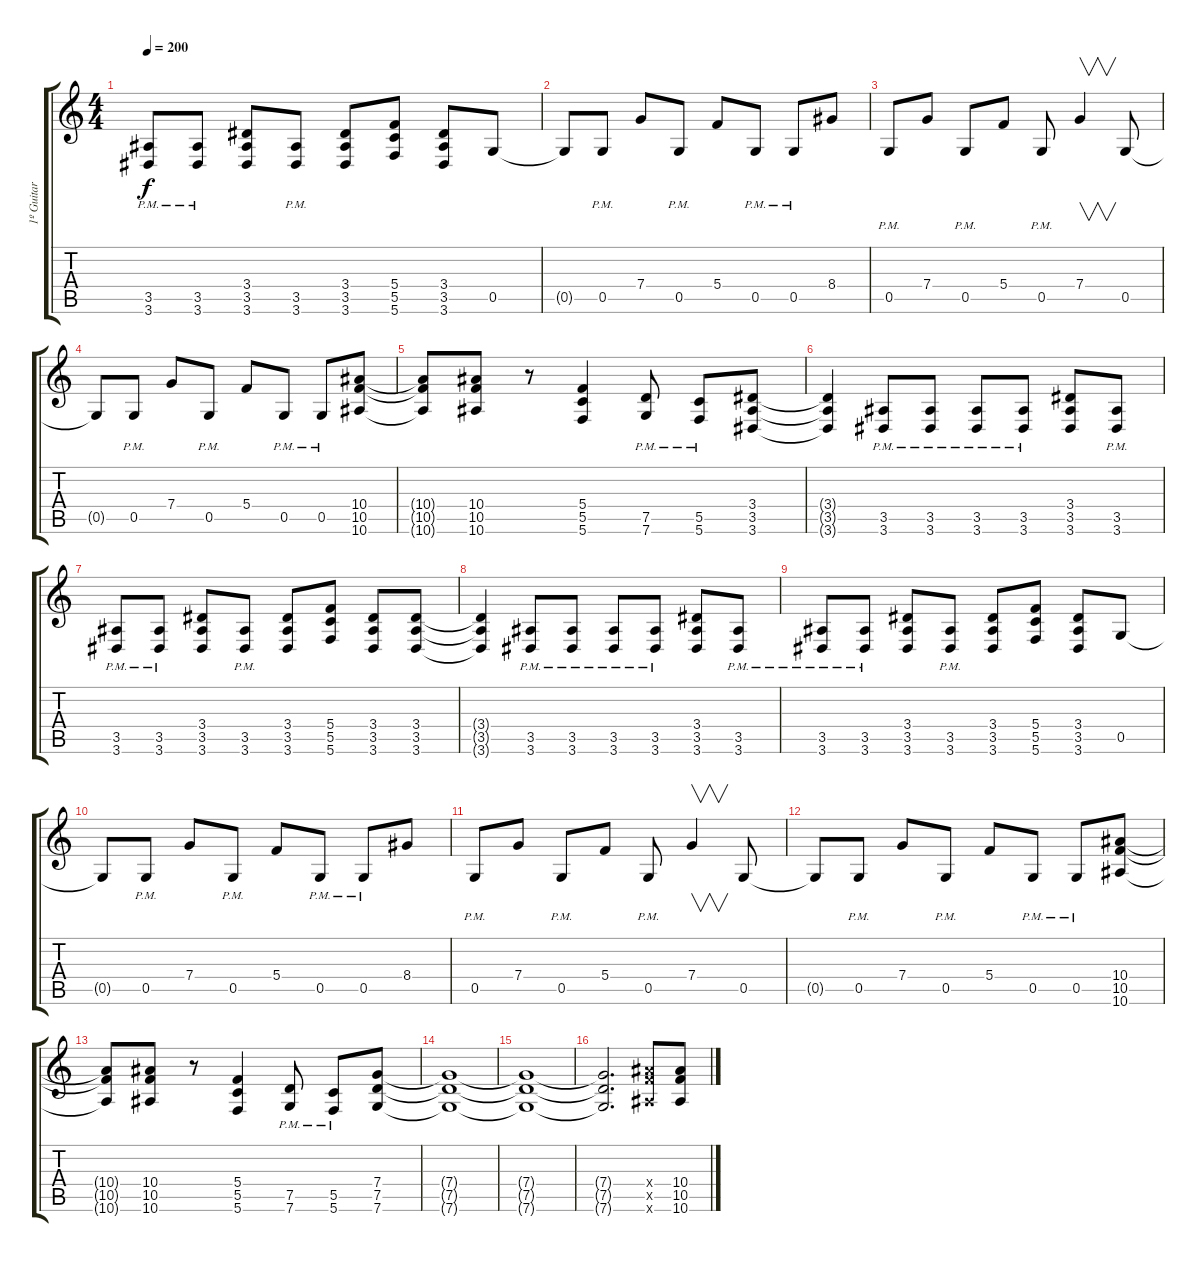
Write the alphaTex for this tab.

\track ("1º Guitar" "1º Guitar") {instrument distortionguitar}
\staff {score tabs}
\tuning (D4 A3 F3 C3 G2 C2) {hide}
\ts (4 4)
\tempo 200
\clef g2
\ks c
(3.5{pm} 3.6{pm}).8{dy f} (3.5{pm} 3.6{pm}).8 (3.4 3.5 3.6).8 (3.5{pm} 3.6{pm}).8 (3.4 3.5 3.6).8 (5.4 5.5 5.6).8 (3.4 3.5 3.6).8 0.5.8 |
0.5{t}.8 0.5{pm}.8 7.4.8 0.5{pm}.8 5.4.8 0.5{pm}.8 0.5{pm}.8 8.4.8 |
0.5{pm}.8 7.4.8 0.5{pm}.8 5.4.8 0.5{pm}.8 7.4.4{v} 0.5.8 |
0.5{t}.8 0.5{pm}.8 7.4.8 0.5{pm}.8 5.4.8 0.5{pm}.8 0.5{pm}.8 (10.4 10.5 10.6).8 |
(10.4{t} 10.5{t} 10.6{t}).8 (10.4 10.5 10.6).8 r.8 (5.4 5.5 5.6).4 (7.5{pm} 7.6{pm}).8 (5.5{pm} 5.6{pm}).8 (3.4 3.5 3.6).8 |
(3.4{t} 3.5{t} 3.6{t}).4 (3.5{pm} 3.6{pm}).8 (3.5{pm} 3.6{pm}).8 (3.5{pm} 3.6{pm}).8 (3.5{pm} 3.6{pm}).8 (3.4 3.5 3.6).8 (3.5{pm} 3.6{pm}).8 |
(3.5{pm} 3.6{pm}).8 (3.5{pm} 3.6{pm}).8 (3.4 3.5 3.6).8 (3.5{pm} 3.6{pm}).8 (3.4 3.5 3.6).8 (5.4 5.5 5.6).8 (3.4 3.5 3.6).8 (3.4 3.5 3.6).8 |
(3.4{t} 3.5{t} 3.6{t}).4 (3.5{pm} 3.6{pm}).8 (3.5{pm} 3.6{pm}).8 (3.5{pm} 3.6{pm}).8 (3.5{pm} 3.6{pm}).8 (3.4 3.5 3.6).8 (3.5{pm} 3.6{pm}).8 |
(3.5{pm} 3.6{pm}).8 (3.5{pm} 3.6{pm}).8 (3.4 3.5 3.6).8 (3.5{pm} 3.6{pm}).8 (3.4 3.5 3.6).8 (5.4 5.5 5.6).8 (3.4 3.5 3.6).8 0.5.8 |
0.5{t}.8 0.5{pm}.8 7.4.8 0.5{pm}.8 5.4.8 0.5{pm}.8 0.5{pm}.8 8.4.8 |
0.5{pm}.8 7.4.8 0.5{pm}.8 5.4.8 0.5{pm}.8 7.4.4{v} 0.5.8 |
0.5{t}.8 0.5{pm}.8 7.4.8 0.5{pm}.8 5.4.8 0.5{pm}.8 0.5{pm}.8 (10.4 10.5 10.6).8 |
(10.4{t} 10.5{t} 10.6{t}).8 (10.4 10.5 10.6).8 r.8 (5.4 5.5 5.6).4 (7.5{pm} 7.6{pm}).8 (5.5{pm} 5.6{pm}).8 (7.4 7.5 7.6).8 |
(7.4{t} 7.5{t} 7.6{t}).1 |
(7.4{t} 7.5{t} 7.6{t}).1 |
(7.4{t} 7.5{t} 7.6{t}).2{d} (10.4{x} 10.5{x} 10.6{x}).8 (10.4 10.5 10.6).8
